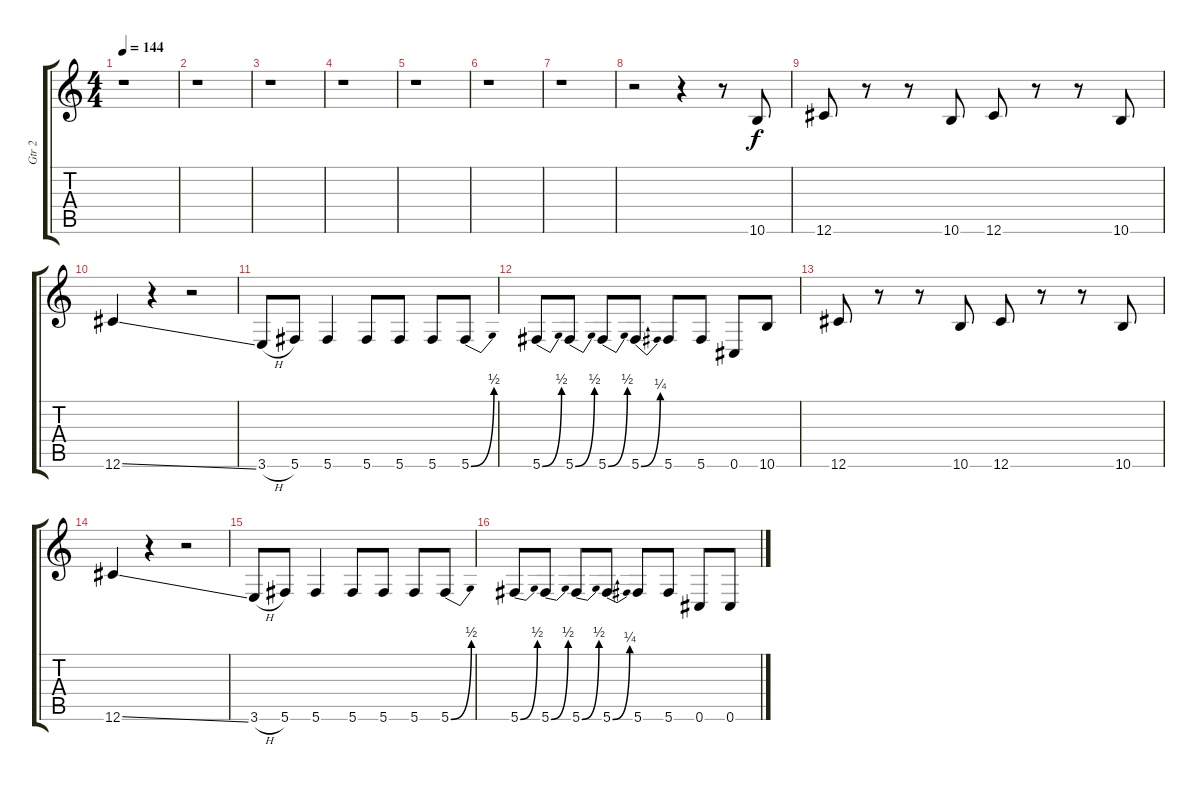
\track ("Gtr 2" "Gtr 2") {instrument distortionguitar}
\staff {score tabs}
\tuning (Eb4 Bb3 Gb3 Db3 Ab2 Db2) {hide}
\ts (4 4)
\tempo 144
\clef g2
\ks c
r.1{dy f instrument distortionguitar} |
r.1 |
r.1 |
r.1 |
r.1 |
r.1 |
r.1 |
r.2 r.4 r.8 10.6.8 |
12.6.8 r.8 r.8 10.6.8 12.6.8 r.8 r.8 10.6.8 |
12.6{ss}.4 r.4 r.2 |
3.6{h}.8 5.6.8 5.6.4 5.6.8 5.6.8 5.6.8 5.6{be (bend 0 0 60 2)}.8 |
5.6{be (bend 0 0 60 2)}.8 5.6{be (bend 0 0 60 2)}.8 5.6{be (bend 0 0 60 2)}.8 5.6{be (bend 0 0 60 1)}.8 5.6.8 5.6.8 0.6.8 10.6.8 |
12.6.8 r.8 r.8 10.6.8 12.6.8 r.8 r.8 10.6.8 |
12.6{ss}.4 r.4 r.2 |
3.6{h}.8 5.6.8 5.6.4 5.6.8 5.6.8 5.6.8 5.6{be (bend 0 0 60 2)}.8 |
5.6{be (bend 0 0 60 2)}.8 5.6{be (bend 0 0 60 2)}.8 5.6{be (bend 0 0 60 2)}.8 5.6{be (bend 0 0 60 1)}.8 5.6.8 5.6.8 0.6.8 0.6.8
